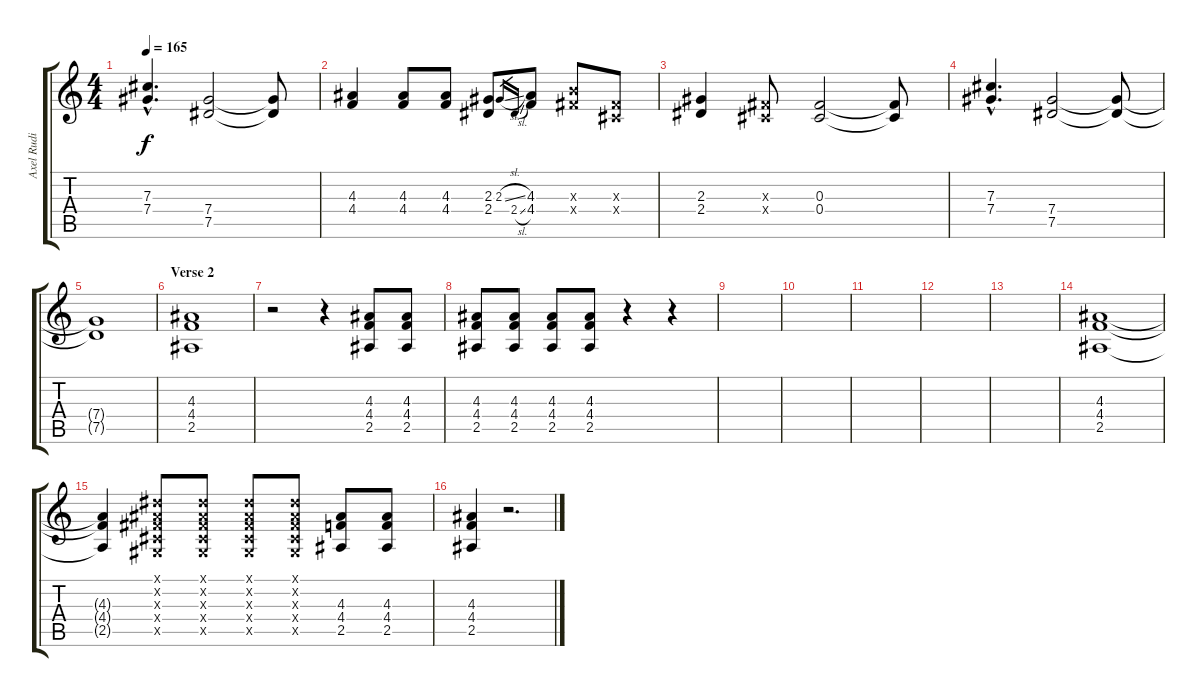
\track ("Axel Rudi Pell - Chitarra" "Axel Rudi ") {instrument distortionguitar}
\staff {score tabs}
\tuning (Eb4 Bb3 Gb3 Db3 Ab2 Eb2) {hide}
\ts (4 4)
\tempo 165
\clef g2
\ks c
(7.3{hac} 7.4{hac}).4{d dy f} (7.4 7.5).2 (7.4{t} 7.5{t}).8 |
(4.3 4.4).4 (4.3 4.4).8 (4.3 4.4).8 (2.3 2.4).8 2.3{sl}.16{gr} 2.4{sl}.16{gr} (4.3 4.4).8 (5.3{x} 5.4{x}).8 (0.3{x} 0.4{x}).8 |
(2.3 2.4).4 (0.3{x} 0.4{x}).8 (0.3 0.4).2 (0.3{t} 0.4{t}).8 |
(7.3{hac} 7.4{hac}).4{d} (7.4 7.5).2 (7.4{t} 7.5{t}).8 |
(7.4{t} 7.5{t}).1 |
\section ("" "Verse 2")
(4.3 4.4 2.5).1 |
r.2 r.4 (4.3 4.4 2.5).8 (4.3 4.4 2.5).8 |
(4.3 4.4 2.5).8 (4.3 4.4 2.5).8 (4.3 4.4 2.5).8 (4.3 4.4 2.5).8 r.4 r.4 |
|
|
|
|
|
(4.3 4.4 2.5).1 |
(4.3{t} 4.4{t} 2.5{t}).4 (0.1{x} 0.2{x} 0.3{x} 0.4{x} 0.5{x}).8 (0.1{x} 0.2{x} 0.3{x} 0.4{x} 0.5{x}).8 (0.1{x} 0.2{x} 0.3{x} 0.4{x} 0.5{x}).8 (0.1{x} 0.2{x} 0.3{x} 0.4{x} 0.5{x}).8 (4.3 4.4 2.5).8 (4.3 4.4 2.5).8 |
(4.3 4.4 2.5).4 r.2{d}
